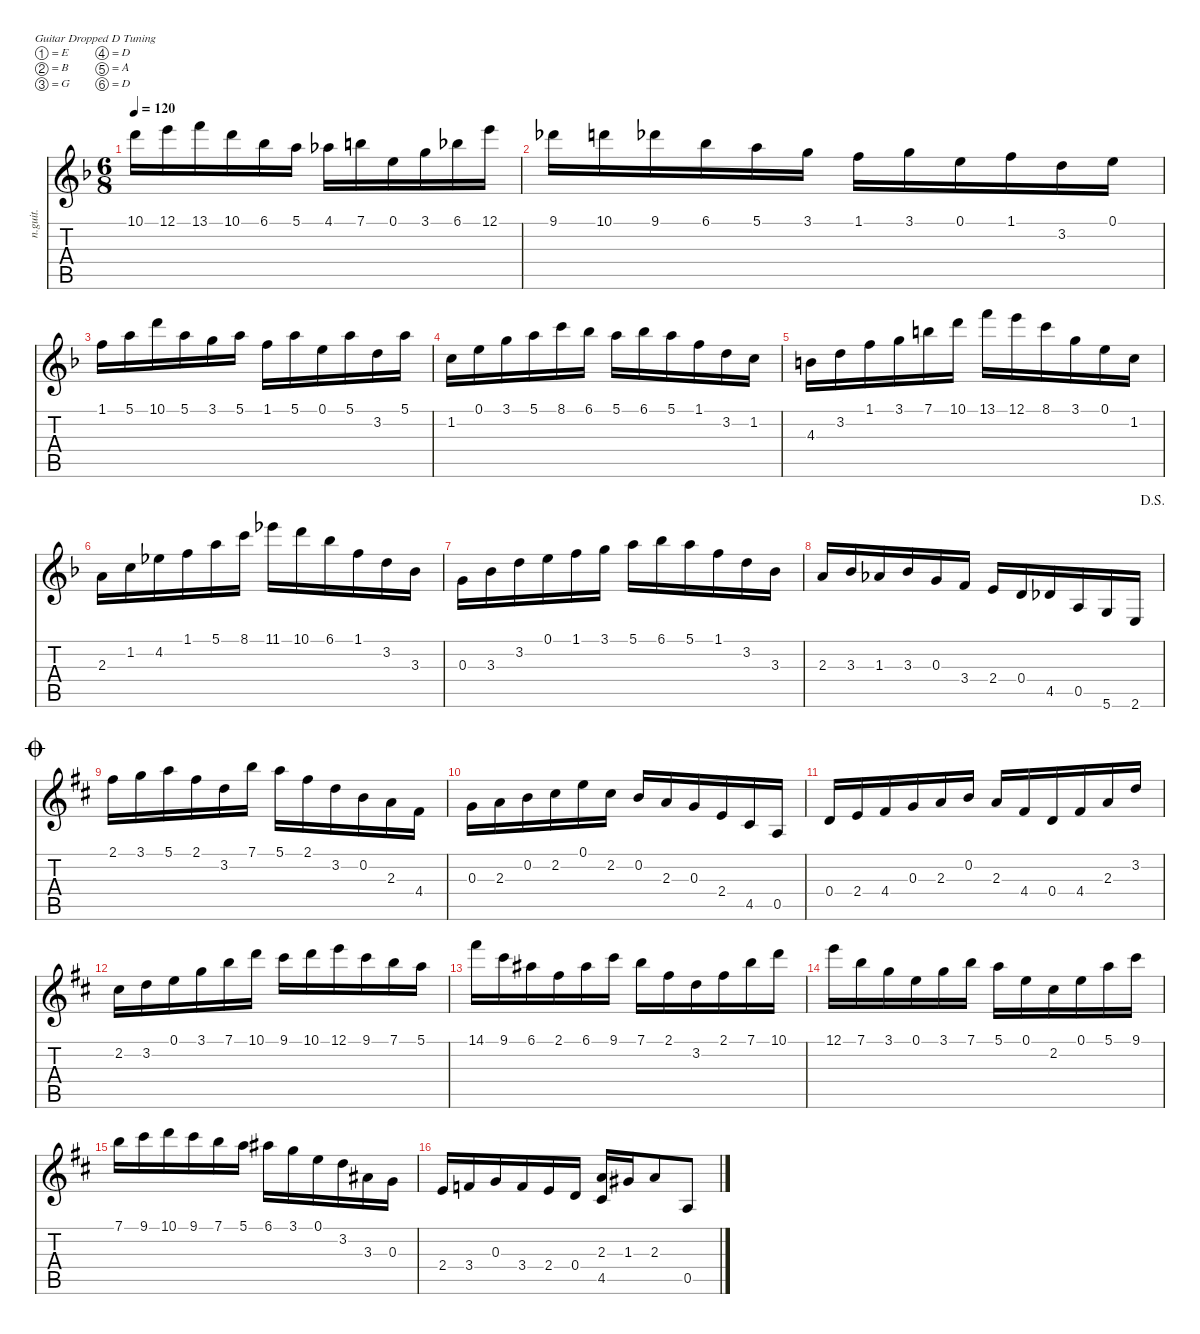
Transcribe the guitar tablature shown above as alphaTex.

\defaultSystemsLayout 4
\hideDynamics
\bracketExtendMode nobrackets
\track ("Track 1" "n.guit.") {instrument acousticguitarnylon}
\staff {score tabs}
\tuning (E4 B3 G3 D3 A2 D2)
\ts (6 8)
\tempo 120
\clef g2
\ks dminor
10.1{acc forcenatural}.16{dy f beam Down} 12.1{acc forcenatural}.16{beam Down} 13.1{acc forcenatural}.16{beam Down} 10.1{acc forcenatural}.16{beam Down} 6.1{acc b}.16{beam Down} 5.1{acc forcenatural}.16{beam Down} 4.1{acc b}.16{beam Down} 7.1{acc forcenatural}.16{beam Down} 0.1{acc forcenatural}.16{beam Down} 3.1{acc forcenatural}.16{beam Down} 6.1{acc b}.16{beam Down} 12.1{acc forcenatural}.16{beam Down} |
9.1{acc b}.16{beam Down} 10.1{acc forcenatural}.16{beam Down} 9.1{acc b}.16{beam Down} 6.1{acc b}.16{beam Down} 5.1{acc forcenatural}.16{beam Down} 3.1{acc forcenatural}.16{beam Down} 1.1{acc forcenatural}.16{beam Down} 3.1{acc forcenatural}.16{beam Down} 0.1{acc forcenatural}.16{beam Down} 1.1{acc forcenatural}.16{beam Down} 3.2{acc forcenatural}.16{beam Down} 0.1{acc forcenatural}.16{beam Down} |
1.1{acc forcenatural}.16{beam Down} 5.1{acc forcenatural}.16{beam Down} 10.1{acc forcenatural}.16{beam Down} 5.1{acc forcenatural}.16{beam Down} 3.1{acc forcenatural}.16{beam Down} 5.1{acc forcenatural}.16{beam Down} 1.1{acc forcenatural}.16{beam Down} 5.1{acc forcenatural}.16{beam Down} 0.1{acc forcenatural}.16{beam Down} 5.1{acc forcenatural}.16{beam Down} 3.2{acc forcenatural}.16{beam Down} 5.1{acc forcenatural}.16{beam Down} |
1.2{acc forcenatural}.16{beam Down} 0.1{acc forcenatural}.16{beam Down} 3.1{acc forcenatural}.16{beam Down} 5.1{acc forcenatural}.16{beam Down} 8.1{acc forcenatural}.16{beam Down} 6.1{acc b}.16{beam Down} 5.1{acc forcenatural}.16{beam Down} 6.1{acc b}.16{beam Down} 5.1{acc forcenatural}.16{beam Down} 1.1{acc forcenatural}.16{beam Down} 3.2{acc forcenatural}.16{beam Down} 1.2{acc forcenatural}.16{beam Down} |
4.3{acc forcenatural}.16{beam Down} 3.2{acc forcenatural}.16{beam Down} 1.1{acc forcenatural}.16{beam Down} 3.1{acc forcenatural}.16{beam Down} 7.1{acc forcenatural}.16{beam Down} 10.1{acc forcenatural}.16{beam Down} 13.1{acc forcenatural}.16{beam Down} 12.1{acc forcenatural}.16{beam Down} 8.1{acc forcenatural}.16{beam Down} 3.1{acc forcenatural}.16{beam Down} 0.1{acc forcenatural}.16{beam Down} 1.2{acc forcenatural}.16{beam Down} |
2.3{acc forcenatural}.16{beam Down} 1.2{acc forcenatural}.16{beam Down} 4.2{acc b}.16{beam Down} 1.1{acc forcenatural}.16{beam Down} 5.1{acc forcenatural}.16{beam Down} 8.1{acc forcenatural}.16{beam Down} 11.1{acc b}.16{beam Down} 10.1{acc forcenatural}.16{beam Down} 6.1{acc b}.16{beam Down} 1.1{acc forcenatural}.16{beam Down} 3.2{acc forcenatural}.16{beam Down} 3.3{acc b}.16{beam Down} |
0.3{acc forcenatural}.16{beam Down} 3.3{acc b}.16{beam Down} 3.2{acc forcenatural}.16{beam Down} 0.1{acc forcenatural}.16{beam Down} 1.1{acc forcenatural}.16{beam Down} 3.1{acc forcenatural}.16{beam Down} 5.1{acc forcenatural}.16{beam Down} 6.1{acc b}.16{beam Down} 5.1{acc forcenatural}.16{beam Down} 1.1{acc forcenatural}.16{beam Down} 3.2{acc forcenatural}.16{beam Down} 3.3{acc b}.16{beam Down} |
\jump dalsegno
2.3{acc forcenatural}.16{beam Up} 3.3{acc b}.16{beam Up} 1.3{acc b}.16{beam Up} 3.3{acc b}.16{beam Up} 0.3{acc forcenatural}.16{beam Up} 3.4{acc forcenatural}.16{beam Up} 2.4{acc forcenatural}.16{beam Up} 0.4{acc forcenatural}.16{beam Up} 4.5{acc b}.16{beam Up} 0.5{acc forcenatural}.16{beam Up} 5.6{acc forcenatural}.16{beam Up} 2.6{acc forcenatural}.16{beam Up} |
\jump coda
\ks d
2.1{acc #}.16{beam Down} 3.1{acc forcenatural}.16{beam Down} 5.1{acc forcenatural}.16{beam Down} 2.1{acc #}.16{beam Down} 3.2{acc forcenatural}.16{beam Down} 7.1{acc forcenatural}.16{beam Down} 5.1{acc forcenatural}.16{beam Down} 2.1{acc #}.16{beam Down} 3.2{acc forcenatural}.16{beam Down} 0.2{acc forcenatural}.16{beam Down} 2.3{acc forcenatural}.16{beam Down} 4.4{acc #}.16{beam Down} |
0.3{acc forcenatural}.16{beam Down} 2.3{acc forcenatural}.16{beam Down} 0.2{acc forcenatural}.16{beam Down} 2.2{acc #}.16{beam Down} 0.1{acc forcenatural}.16{beam Down} 2.2{acc #}.16{beam Down} 0.2{acc forcenatural}.16{beam Up} 2.3{acc forcenatural}.16{beam Up} 0.3{acc forcenatural}.16{beam Up} 2.4{acc forcenatural}.16{beam Up} 4.5{acc #}.16{beam Up} 0.5{acc forcenatural}.16{beam Up} |
0.4{acc forcenatural}.16{beam Up} 2.4{acc forcenatural}.16{beam Up} 4.4{acc #}.16{beam Up} 0.3{acc forcenatural}.16{beam Up} 2.3{acc forcenatural}.16{beam Up} 0.2{acc forcenatural}.16{beam Up} 2.3{acc forcenatural}.16{beam Up} 4.4{acc #}.16{beam Up} 0.4{acc forcenatural}.16{beam Up} 4.4{acc #}.16{beam Up} 2.3{acc forcenatural}.16{beam Up} 3.2{acc forcenatural}.16{beam Up} |
2.2{acc #}.16{beam Down} 3.2{acc forcenatural}.16{beam Down} 0.1{acc forcenatural}.16{beam Down} 3.1{acc forcenatural}.16{beam Down} 7.1{acc forcenatural}.16{beam Down} 10.1{acc forcenatural}.16{beam Down} 9.1{acc #}.16{beam Down} 10.1{acc forcenatural}.16{beam Down} 12.1{acc forcenatural}.16{beam Down} 9.1{acc #}.16{beam Down} 7.1{acc forcenatural}.16{beam Down} 5.1{acc forcenatural}.16{beam Down} |
14.1{acc #}.16{beam Down} 9.1{acc #}.16{beam Down} 6.1{acc #}.16{beam Down} 2.1{acc #}.16{beam Down} 6.1{acc #}.16{beam Down} 9.1{acc #}.16{beam Down} 7.1{acc forcenatural}.16{beam Down} 2.1{acc #}.16{beam Down} 3.2{acc forcenatural}.16{beam Down} 2.1{acc #}.16{beam Down} 7.1{acc forcenatural}.16{beam Down} 10.1{acc forcenatural}.16{beam Down} |
12.1{acc forcenatural}.16{beam Down} 7.1{acc forcenatural}.16{beam Down} 3.1{acc forcenatural}.16{beam Down} 0.1{acc forcenatural}.16{beam Down} 3.1{acc forcenatural}.16{beam Down} 7.1{acc forcenatural}.16{beam Down} 5.1{acc forcenatural}.16{beam Down} 0.1{acc forcenatural}.16{beam Down} 2.2{acc #}.16{beam Down} 0.1{acc forcenatural}.16{beam Down} 5.1{acc forcenatural}.16{beam Down} 9.1{acc #}.16{beam Down} |
7.1{acc forcenatural}.16{beam Down} 9.1{acc #}.16{beam Down} 10.1{acc forcenatural}.16{beam Down} 9.1{acc #}.16{beam Down} 7.1{acc forcenatural}.16{beam Down} 5.1{acc forcenatural}.16{beam Down} 6.1{acc #}.16{beam Down} 3.1{acc forcenatural}.16{beam Down} 0.1{acc forcenatural}.16{beam Down} 3.2{acc forcenatural}.16{beam Down} 3.3{acc #}.16{beam Down} 0.3{acc forcenatural}.16{beam Down} |
2.4{acc forcenatural}.16{beam Up} 3.4{acc forcenatural}.16{beam Up} 0.3{acc forcenatural}.16{beam Up} 3.4{acc forcenatural}.16{beam Up} 2.4{acc forcenatural}.16{beam Up} 0.4{acc forcenatural}.16{beam Up} (2.3{acc forcenatural} 4.5{acc #}).16{beam Up} 1.3{acc #}.16{beam Up} 2.3{acc forcenatural}.8{beam Up} 0.5{acc forcenatural}.8{beam Up}
